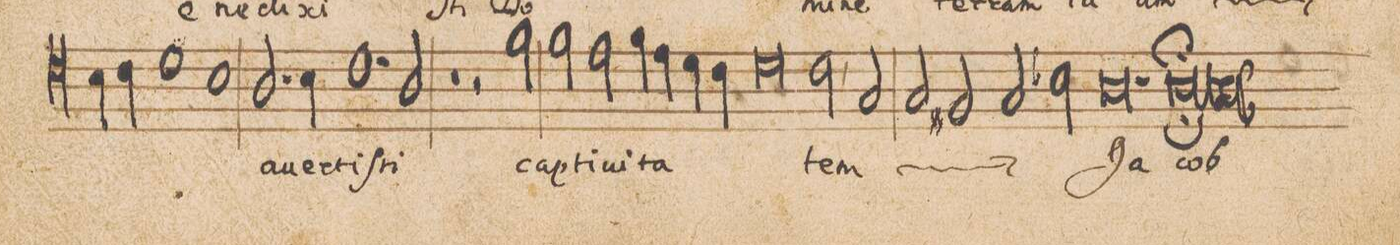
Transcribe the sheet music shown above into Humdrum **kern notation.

**kern	**text
*I"[ALTVS.]	*
*clefC4	*
*k[]	*
*met(C|)	*
*M2/1	*
4B\	am
4c\	.
1d	ter-
=43-	=43-
1B	-ram
*	*Xij
2.A/	a-
4B\	-ver-
=44-	=44-
1.c	-ti-
2A/	-ſti
=45-	=45-
1r	.
2r	.
2f\	ca-
=46-	=46-
2f\	-pti-
2e\	-ui-
4f\	-ta-
4e\	.
4d\	.
4c\	.
=47-	=47-
0d	.
=48-	=48-
2c,\	-tem
*	*ij
2G/	ca-
2G/	-pti-
2F#X/	-ui-
=49-	=49-
2G/	-ta-
2B-X\	-tem
*	*Xij
0.A	Ja-
=50-	=50-
=51-	=51-
0A;;	-cob
=52||	=52||
*M2/1	*
*met(C|)	*
*-	*-
